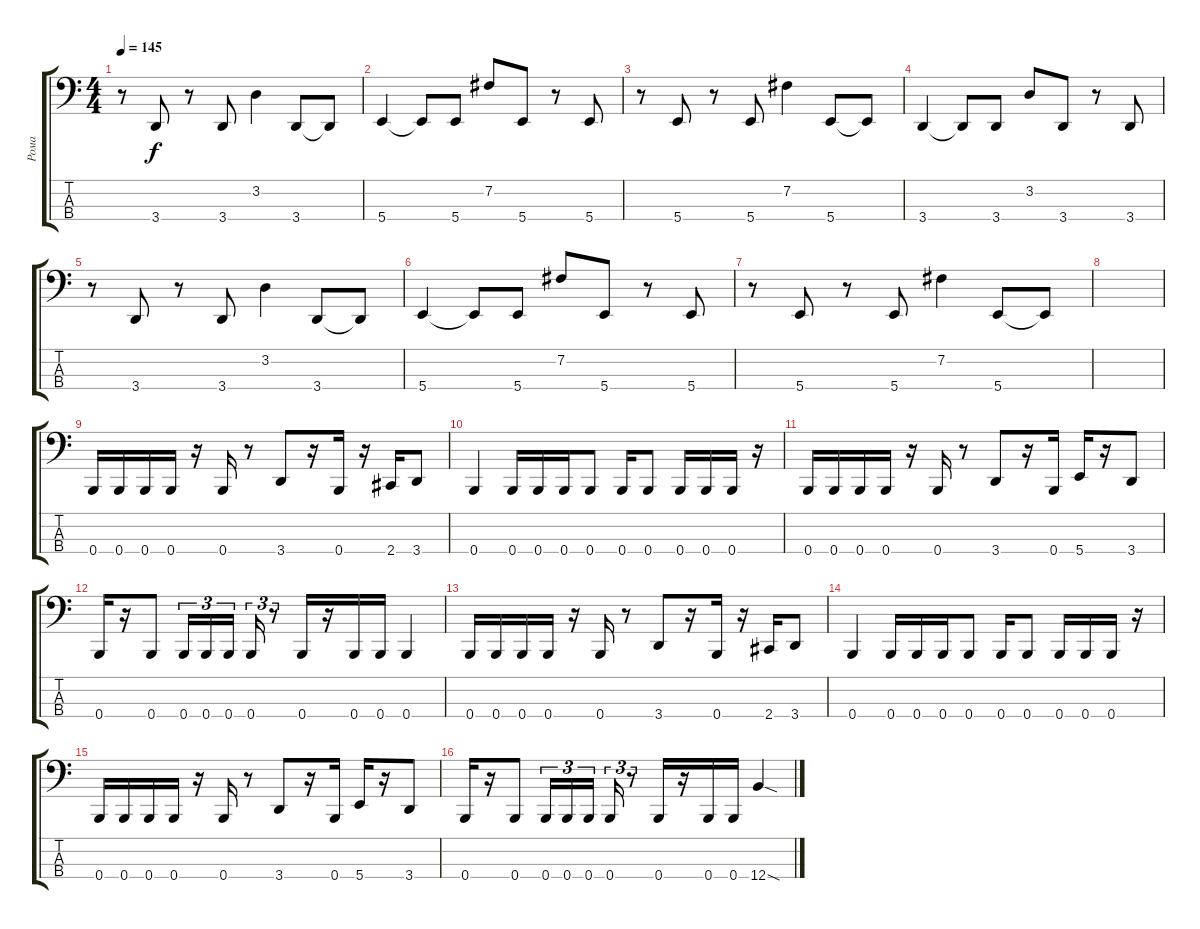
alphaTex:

\track ("Рома" "Рома") {instrument electricbassfinger}
\staff {score tabs}
\tuning (E2 B1 Gb1 B0) {hide}
\ts (4 4)
\tempo 145
\clef f4
\ks c
r.8{dy f} 3.4.8 r.8 3.4.8 3.2.4 3.4.8 3.4{t}.8 |
5.4.4 5.4{t}.8 5.4.8 7.2.8 5.4.8 r.8 5.4.8 |
r.8 5.4.8 r.8 5.4.8 7.2.4 5.4.8 5.4{t}.8 |
3.4.4 3.4{t}.8 3.4.8 3.2.8 3.4.8 r.8 3.4.8 |
r.8 3.4.8 r.8 3.4.8 3.2.4 3.4.8 3.4{t}.8 |
5.4.4 5.4{t}.8 5.4.8 7.2.8 5.4.8 r.8 5.4.8 |
r.8 5.4.8 r.8 5.4.8 7.2.4 5.4.8 5.4{t}.8 |
|
0.4.16 0.4.16 0.4.16 0.4.16 r.16 0.4.16 r.8 3.4.8 r.16 0.4.16 r.16 2.4.16 3.4.8 |
0.4.4 0.4.16 0.4.16 0.4.16 0.4.8 0.4.16 0.4.8 0.4.16 0.4.16 0.4.16 r.16 |
0.4.16 0.4.16 0.4.16 0.4.16 r.16 0.4.16 r.8 3.4.8 r.16 0.4.16 5.4.16 r.16 3.4.8 |
0.4.16 r.16 0.4.8 0.4.16{tu (3 2)} 0.4.16{tu (3 2)} 0.4.16{tu (3 2) beam splitsecondary} 0.4.16{tu (3 2)} r.8{tu (3 2)} 0.4.16 r.16 0.4.16 0.4.16 0.4.4 |
0.4.16 0.4.16 0.4.16 0.4.16 r.16 0.4.16 r.8 3.4.8 r.16 0.4.16 r.16 2.4.16 3.4.8 |
0.4.4 0.4.16 0.4.16 0.4.16 0.4.8 0.4.16 0.4.8 0.4.16 0.4.16 0.4.16 r.16 |
0.4.16 0.4.16 0.4.16 0.4.16 r.16 0.4.16 r.8 3.4.8 r.16 0.4.16 5.4.16 r.16 3.4.8 |
0.4.16 r.16 0.4.8 0.4.16{tu (3 2)} 0.4.16{tu (3 2)} 0.4.16{tu (3 2) beam splitsecondary} 0.4.16{tu (3 2)} r.8{tu (3 2)} 0.4.16 r.16 0.4.16 0.4.16 12.4{sod}.4
